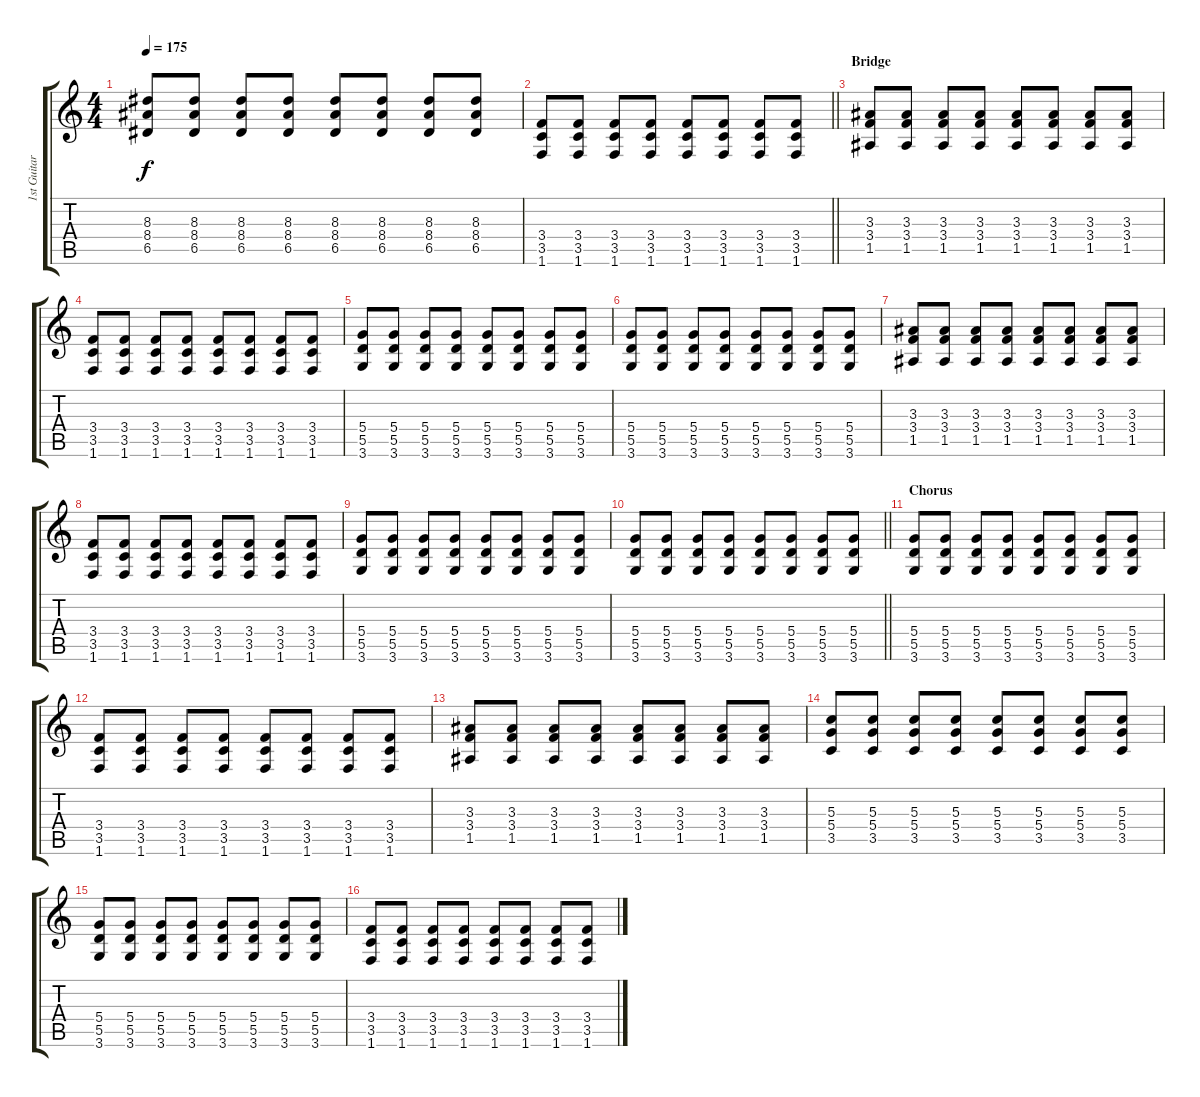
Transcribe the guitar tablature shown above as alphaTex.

\track ("1st Guitar" "1st Guitar") {instrument distortionguitar}
\staff {score tabs}
\tuning (E4 B3 G3 D3 A2 E2) {hide}
\ts (4 4)
\tempo 175
\clef g2
\ks c
(8.3 8.4 6.5).8{dy f} (8.3 8.4 6.5).8 (8.3 8.4 6.5).8 (8.3 8.4 6.5).8 (8.3 8.4 6.5).8 (8.3 8.4 6.5).8 (8.3 8.4 6.5).8 (8.3 8.4 6.5).8 |
\barLineRight lightlight
(3.4 3.5 1.6).8 (3.4 3.5 1.6).8 (3.4 3.5 1.6).8 (3.4 3.5 1.6).8 (3.4 3.5 1.6).8 (3.4 3.5 1.6).8 (3.4 3.5 1.6).8 (3.4 3.5 1.6).8 |
\section ("" "Bridge")
(3.3 3.4 1.5).8 (3.3 3.4 1.5).8 (3.3 3.4 1.5).8 (3.3 3.4 1.5).8 (3.3 3.4 1.5).8 (3.3 3.4 1.5).8 (3.3 3.4 1.5).8 (3.3 3.4 1.5).8 |
(3.4 3.5 1.6).8 (3.4 3.5 1.6).8 (3.4 3.5 1.6).8 (3.4 3.5 1.6).8 (3.4 3.5 1.6).8 (3.4 3.5 1.6).8 (3.4 3.5 1.6).8 (3.4 3.5 1.6).8 |
(5.4 5.5 3.6).8 (5.4 5.5 3.6).8 (5.4 5.5 3.6).8 (5.4 5.5 3.6).8 (5.4 5.5 3.6).8 (5.4 5.5 3.6).8 (5.4 5.5 3.6).8 (5.4 5.5 3.6).8 |
(5.4 5.5 3.6).8 (5.4 5.5 3.6).8 (5.4 5.5 3.6).8 (5.4 5.5 3.6).8 (5.4 5.5 3.6).8 (5.4 5.5 3.6).8 (5.4 5.5 3.6).8 (5.4 5.5 3.6).8 |
(3.3 3.4 1.5).8 (3.3 3.4 1.5).8 (3.3 3.4 1.5).8 (3.3 3.4 1.5).8 (3.3 3.4 1.5).8 (3.3 3.4 1.5).8 (3.3 3.4 1.5).8 (3.3 3.4 1.5).8 |
(3.4 3.5 1.6).8 (3.4 3.5 1.6).8 (3.4 3.5 1.6).8 (3.4 3.5 1.6).8 (3.4 3.5 1.6).8 (3.4 3.5 1.6).8 (3.4 3.5 1.6).8 (3.4 3.5 1.6).8 |
(5.4 5.5 3.6).8 (5.4 5.5 3.6).8 (5.4 5.5 3.6).8 (5.4 5.5 3.6).8 (5.4 5.5 3.6).8 (5.4 5.5 3.6).8 (5.4 5.5 3.6).8 (5.4 5.5 3.6).8 |
\barLineRight lightlight
(5.4 5.5 3.6).8 (5.4 5.5 3.6).8 (5.4 5.5 3.6).8 (5.4 5.5 3.6).8 (5.4 5.5 3.6).8 (5.4 5.5 3.6).8 (5.4 5.5 3.6).8 (5.4 5.5 3.6).8 |
\section ("" "Chorus")
(5.4 5.5 3.6).8 (5.4 5.5 3.6).8 (5.4 5.5 3.6).8 (5.4 5.5 3.6).8 (5.4 5.5 3.6).8 (5.4 5.5 3.6).8 (5.4 5.5 3.6).8 (5.4 5.5 3.6).8 |
(3.4 3.5 1.6).8 (3.4 3.5 1.6).8 (3.4 3.5 1.6).8 (3.4 3.5 1.6).8 (3.4 3.5 1.6).8 (3.4 3.5 1.6).8 (3.4 3.5 1.6).8 (3.4 3.5 1.6).8 |
(3.3 3.4 1.5).8 (3.3 3.4 1.5).8 (3.3 3.4 1.5).8 (3.3 3.4 1.5).8 (3.3 3.4 1.5).8 (3.3 3.4 1.5).8 (3.3 3.4 1.5).8 (3.3 3.4 1.5).8 |
(5.3 5.4 3.5).8 (5.3 5.4 3.5).8 (5.3 5.4 3.5).8 (5.3 5.4 3.5).8 (5.3 5.4 3.5).8 (5.3 5.4 3.5).8 (5.3 5.4 3.5).8 (5.3 5.4 3.5).8 |
(5.4 5.5 3.6).8 (5.4 5.5 3.6).8 (5.4 5.5 3.6).8 (5.4 5.5 3.6).8 (5.4 5.5 3.6).8 (5.4 5.5 3.6).8 (5.4 5.5 3.6).8 (5.4 5.5 3.6).8 |
(3.4 3.5 1.6).8 (3.4 3.5 1.6).8 (3.4 3.5 1.6).8 (3.4 3.5 1.6).8 (3.4 3.5 1.6).8 (3.4 3.5 1.6).8 (3.4 3.5 1.6).8 (3.4 3.5 1.6).8
